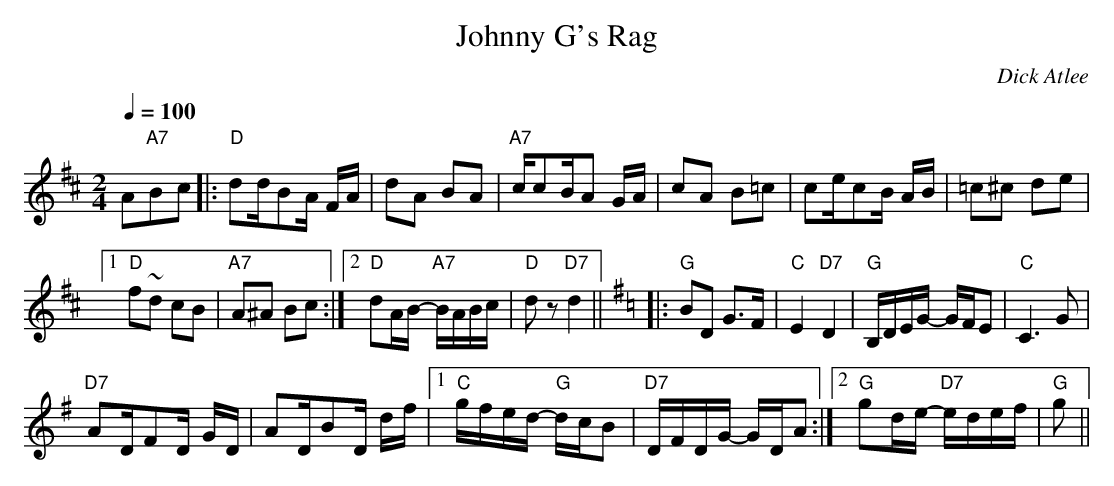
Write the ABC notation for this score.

X:1
T:Johnny G's Rag
M:2/4
L:1/8
Q:1/4=100
C:Dick Atlee
K:D
A"A7"Bc |: "D" dd/BA/ F/A/ | dA BA | "A7" c/cB/A G/A/ |
cA B=c | ce/cB/ A/B/ | =c^c de | !
[1 "D" f~d cB | "A7" A^A Bc :|
[2 "D" dA/B/- "A7" B/A/B/c/ | "D" d z "D7" d2 ||
K:G
|: "G" BD G>F | "C" E2 "D7" D2 | "G" B,/D/E/G/- G/F/E | "C" C3 G | !
"D7" AD/FD/ G/D/ | AD/BD/ d/f/ |[1 "C" g/f/e/d/- "G" d/c/B |
"D7" D/F/D/G/- G/D/A :|[2 "G" gd/e/- "D7"e/d/e/f/ | "G" g ||
